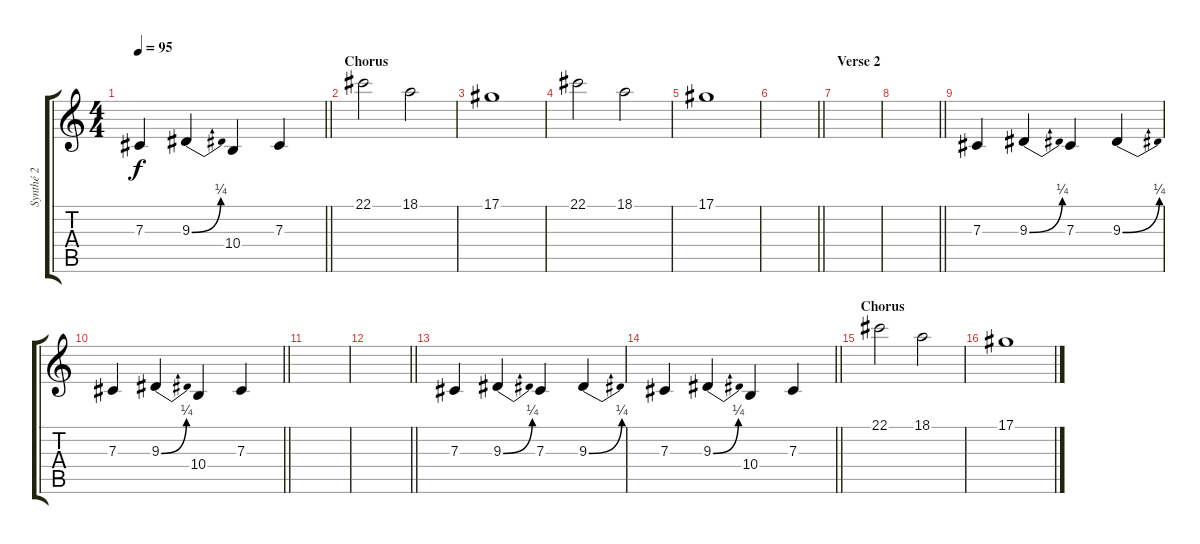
\track ("Synthé 2" "Synthé 2") {instrument lead8bassandlead}
\staff {score tabs}
\tuning (Eb4 Bb3 Gb3 Db3 Ab2 Db2) {hide}
\ts (4 4)
\tempo 95
\clef g2
\barLineRight lightlight
\ks c
7.3.4{dy f} 9.3{be (bend 0 0 60 1)}.4 10.4.4 7.3.4 |
\section ("" "Chorus")
22.1.2{volume 14 instrument lead8bassandlead} 18.1.2 |
17.1.1 |
22.1.2 18.1.2 |
17.1.1 |
\barLineRight lightlight
|
\section ("" "Verse 2")
|
\barLineRight lightlight
|
7.3.4{volume 12 instrument dulcimer} 9.3{be (bend 0 0 60 1)}.4 7.3.4 9.3{be (bend 0 0 60 1)}.4 |
\barLineRight lightlight
7.3.4 9.3{be (bend 0 0 60 1)}.4 10.4.4 7.3.4 |
|
\barLineRight lightlight
|
7.3.4 9.3{be (bend 0 0 60 1)}.4 7.3.4 9.3{be (bend 0 0 60 1)}.4 |
\barLineRight lightlight
7.3.4 9.3{be (bend 0 0 60 1)}.4 10.4.4 7.3.4 |
\section ("" "Chorus")
22.1.2{volume 14 instrument lead8bassandlead} 18.1.2 |
17.1.1
